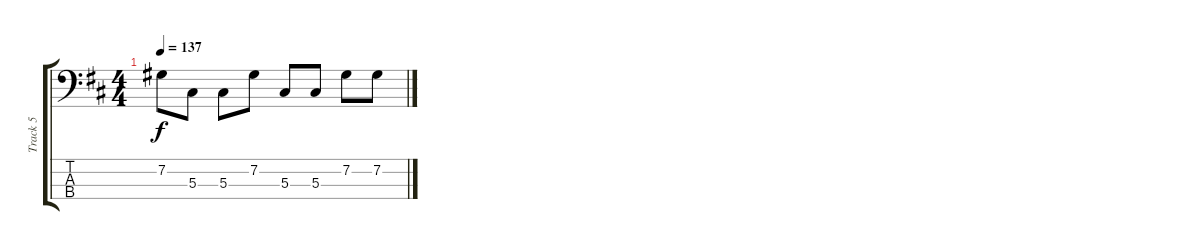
\track ("Track 5" "Track 5") {instrument electricbassfinger}
\staff {score tabs}
\tuning (Gb2 Db2 Ab1 Eb1) {hide}
\ts (4 4)
\tempo 137
\clef f4
\ks d
7.2.8{dy f} 5.3.8 5.3.8 7.2.8 5.3.8 5.3.8 7.2.8 7.2.8
